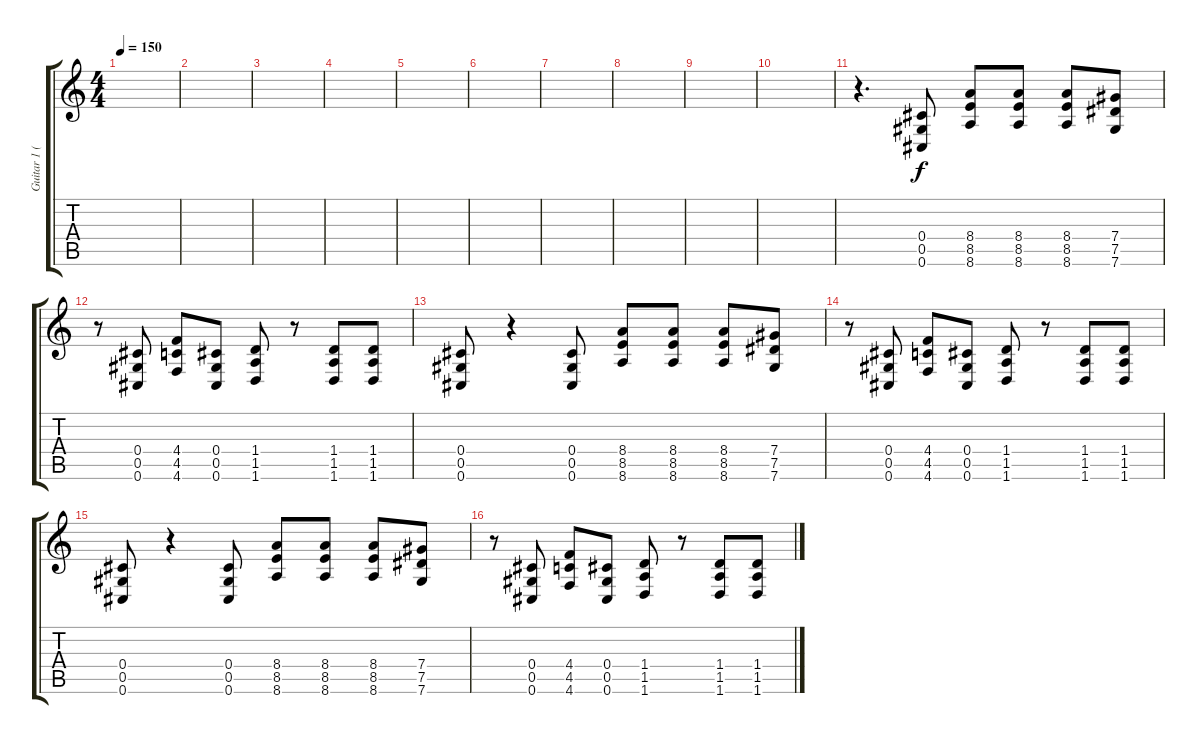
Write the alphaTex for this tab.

\track ("Guitar 1 (Brad)" "Guitar 1 (") {instrument distortionguitar}
\staff {score tabs}
\tuning (Eb4 Bb3 Gb3 Db3 Ab2 Db2) {hide}
\ts (4 4)
\tempo 150
\clef g2
\ks c
|
|
|
|
|
|
|
|
|
|
r.4{d} (0.4 0.5 0.6).8 (8.4 8.5 8.6).8 (8.4 8.5 8.6).8 (8.4 8.5 8.6).8 (7.4 7.5 7.6).8 |
r.8 (0.4 0.5 0.6).8 (4.4 4.5 4.6).8 (0.4 0.5 0.6).8 (1.4 1.5 1.6).8 r.8 (1.4 1.5 1.6).8 (1.4 1.5 1.6).8 |
(0.4 0.5 0.6).8 r.4 (0.4 0.5 0.6).8 (8.4 8.5 8.6).8 (8.4 8.5 8.6).8 (8.4 8.5 8.6).8 (7.4 7.5 7.6).8 |
r.8 (0.4 0.5 0.6).8 (4.4 4.5 4.6).8 (0.4 0.5 0.6).8 (1.4 1.5 1.6).8 r.8 (1.4 1.5 1.6).8 (1.4 1.5 1.6).8 |
(0.4 0.5 0.6).8 r.4 (0.4 0.5 0.6).8 (8.4 8.5 8.6).8 (8.4 8.5 8.6).8 (8.4 8.5 8.6).8 (7.4 7.5 7.6).8 |
r.8 (0.4 0.5 0.6).8 (4.4 4.5 4.6).8 (0.4 0.5 0.6).8 (1.4 1.5 1.6).8 r.8 (1.4 1.5 1.6).8 (1.4 1.5 1.6).8
